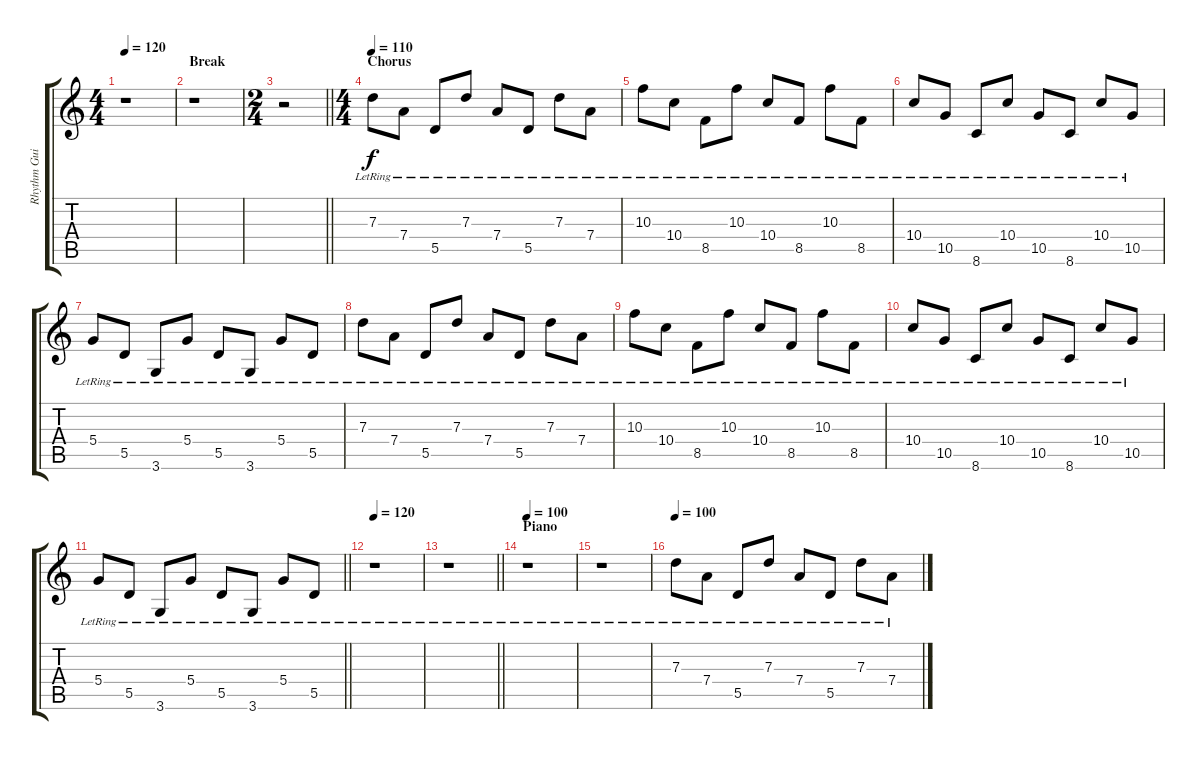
\track ("Rhythm Guitar II - Clean" "Rhythm Gui") {instrument electricguitarclean}
\staff {score tabs}
\tuning (E4 B3 G3 D3 A2 E2) {hide}
\ts (4 4)
\tempo 120
\clef g2
\ks c
r.1{dy f} |
\section ("" "Break")
r.1 |
\ts (2 4)
\barLineRight lightlight
r.2 |
\ts (4 4)
\section ("" "Chorus")
\tempo 110
7.3{lr}.8{volume 13} 7.4{lr}.8 5.5{lr}.8 7.3{lr}.8 7.4{lr}.8 5.5{lr}.8 7.3{lr}.8 7.4{lr}.8 |
10.3{lr}.8 10.4{lr}.8 8.5{lr}.8 10.3{lr}.8 10.4{lr}.8 8.5{lr}.8 10.3{lr}.8 8.5{lr}.8 |
10.4{lr}.8 10.5{lr}.8 8.6{lr}.8 10.4{lr}.8 10.5{lr}.8 8.6{lr}.8 10.4{lr}.8 10.5{lr}.8 |
5.4{lr}.8 5.5{lr}.8 3.6{lr}.8 5.4{lr}.8 5.5{lr}.8 3.6{lr}.8 5.4{lr}.8 5.5{lr}.8 |
7.3{lr}.8 7.4{lr}.8 5.5{lr}.8 7.3{lr}.8 7.4{lr}.8 5.5{lr}.8 7.3{lr}.8 7.4{lr}.8 |
10.3{lr}.8 10.4{lr}.8 8.5{lr}.8 10.3{lr}.8 10.4{lr}.8 8.5{lr}.8 10.3{lr}.8 8.5{lr}.8 |
10.4{lr}.8 10.5{lr}.8 8.6{lr}.8 10.4{lr}.8 10.5{lr}.8 8.6{lr}.8 10.4{lr}.8 10.5{lr}.8 |
\barLineRight lightlight
5.4{lr}.8 5.5{lr}.8 3.6{lr}.8 5.4{lr}.8 5.5{lr}.8 3.6{lr}.8 5.4{lr}.8 5.5{lr}.8 |
\tempo 120
r.1 |
\barLineRight lightlight
r.1 |
\section ("" "Piano")
\tempo 100
r.1 |
r.1 |
\tempo 100
7.3{lr}.8{volume 12} 7.4{lr}.8 5.5{lr}.8 7.3{lr}.8 7.4{lr}.8 5.5{lr}.8 7.3{lr}.8 7.4{lr}.8
